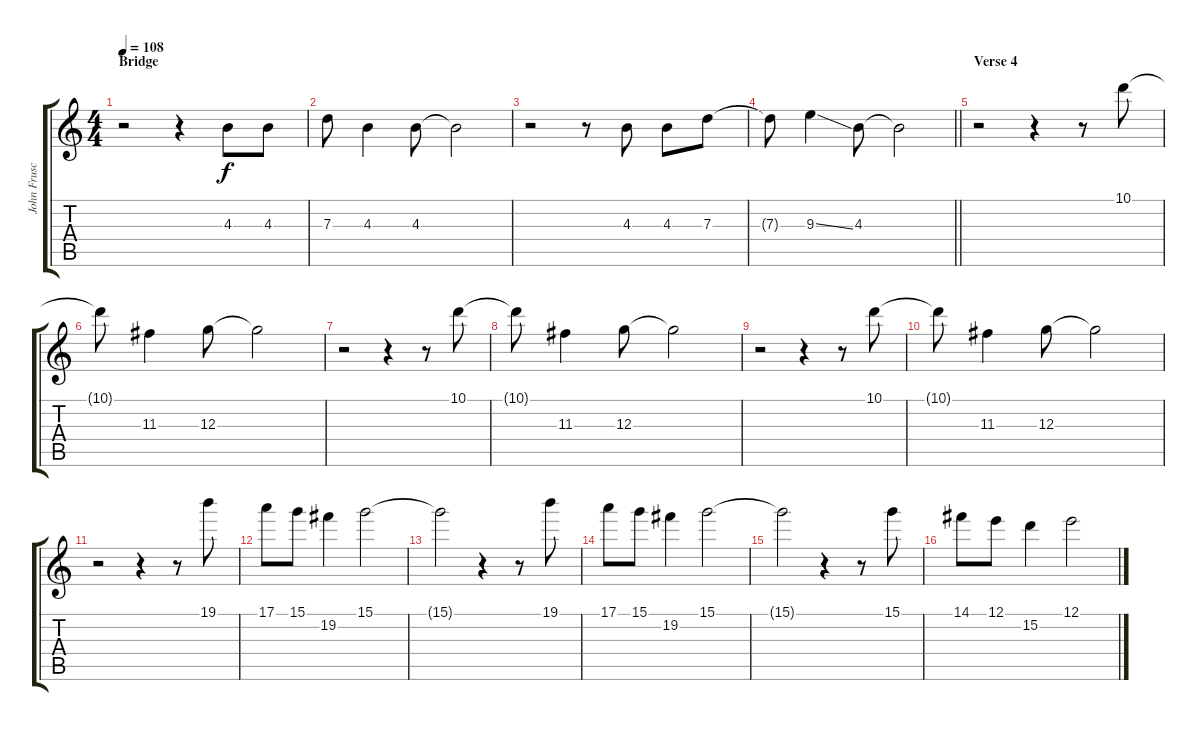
\track ("John Frusciante | Gtr. 3" "John Frusc") {instrument electricguitarclean}
\staff {score tabs}
\tuning (E4 B3 G3 D3 A2 E2) {hide}
\ts (4 4)
\section ("" "Bridge")
\tempo 108
\clef g2
\ks c
r.2{dy f} r.4 4.3.8 4.3.8 |
7.3.8 4.3.4 4.3.8 4.3{t}.2 |
r.2 r.8 4.3.8 4.3.8 7.3.8 |
\barLineRight lightlight
7.3{t}.8 9.3{ss}.4 4.3.8 4.3{t}.2 |
\section ("" "Verse 4")
r.2 r.4 r.8 10.1.8 |
10.1{t}.8 11.3.4 12.3.8 12.3{t}.2 |
r.2 r.4 r.8 10.1.8 |
10.1{t}.8 11.3.4 12.3.8 12.3{t}.2 |
r.2 r.4 r.8 10.1.8 |
10.1{t}.8 11.3.4 12.3.8 12.3{t}.2 |
r.2 r.4 r.8 19.1.8 |
17.1.8 15.1.8 19.2.4 15.1.2 |
15.1{t}.2 r.4 r.8 19.1.8 |
17.1.8 15.1.8 19.2.4 15.1.2 |
15.1{t}.2 r.4 r.8 15.1.8 |
14.1.8 12.1.8 15.2.4 12.1.2
